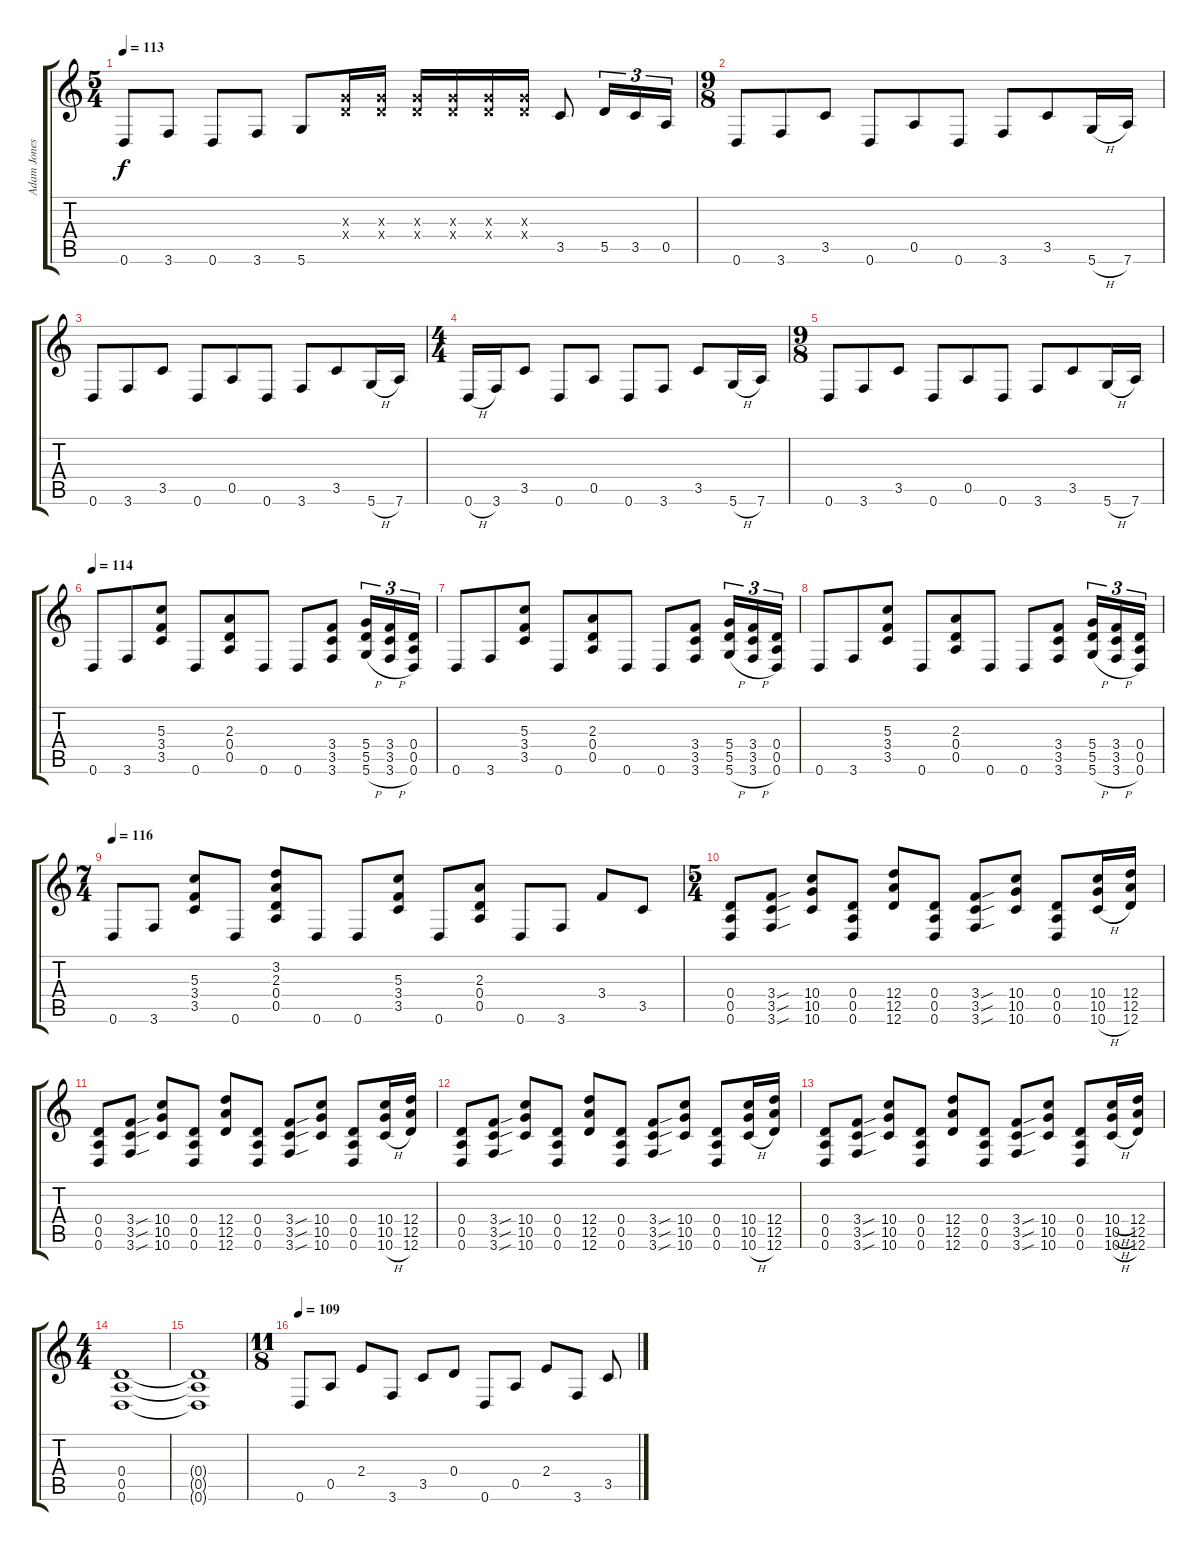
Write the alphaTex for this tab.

\track ("Adam Jones (guitar)" "Adam Jones") {instrument distortionguitar}
\staff {score tabs}
\tuning (E4 B3 G3 D3 A2 D2) {hide}
\ts (5 4)
\tempo 113
\clef g2
\ks c
0.6.8{dy f} 3.6.8 0.6.8 3.6.8 5.6.8 (0.3{x} 0.4{x}).16 (0.3{x} 0.4{x}).16 (0.3{x} 0.4{x}).16 (0.3{x} 0.4{x}).16 (0.3{x} 0.4{x}).16 (0.3{x} 0.4{x}).16 3.5.8 5.5.16{tu (3 2)} 3.5.16{tu (3 2)} 0.5.16{tu (3 2)} |
\ts (9 8)
0.6.8{instrument electricguitarmuted} 3.6.8 3.5.8 0.6.8 0.5.8 0.6.8 3.6.8 3.5.8 5.6{h}.16 7.6.16 |
0.6.8 3.6.8 3.5.8 0.6.8 0.5.8 0.6.8 3.6.8 3.5.8 5.6{h}.16 7.6.16 |
\ts (4 4)
0.6{h}.16 3.6.16 3.5.8 0.6.8 0.5.8 0.6.8 3.6.8 3.5.8 5.6{h}.16 7.6.16 |
\ts (9 8)
0.6.8 3.6.8 3.5.8 0.6.8 0.5.8 0.6.8 3.6.8 3.5.8 5.6{h}.16 7.6.16 |
\tempo 114
0.6.8 3.6.8 (5.3 3.4 3.5).8 0.6.8 (2.3 0.4 0.5).8 0.6.8 0.6.8 (3.4 3.5 3.6).8 (5.4 5.5 5.6{h}).16{tu (3 2)} (3.4 3.5 3.6{h}).16{tu (3 2)} (0.4 0.5 0.6).16{tu (3 2)} |
0.6.8 3.6.8 (5.3 3.4 3.5).8 0.6.8 (2.3 0.4 0.5).8 0.6.8 0.6.8 (3.4 3.5 3.6).8 (5.4 5.5 5.6{h}).16{tu (3 2)} (3.4 3.5 3.6{h}).16{tu (3 2)} (0.4 0.5 0.6).16{tu (3 2)} |
0.6.8 3.6.8 (5.3 3.4 3.5).8 0.6.8 (2.3 0.4 0.5).8 0.6.8 0.6.8 (3.4 3.5 3.6).8 (5.4 5.5 5.6{h}).16{tu (3 2)} (3.4 3.5 3.6{h}).16{tu (3 2)} (0.4 0.5 0.6).16{tu (3 2)} |
\ts (7 4)
\tempo 116
0.6.8 3.6.8 (5.3 3.4 3.5).8 0.6.8 (3.2 2.3 0.4 0.5).8 0.6.8 0.6.8 (5.3 3.4 3.5).8 0.6.8 (2.3 0.4 0.5).8 0.6.8 3.6.8{instrument distortionguitar} 3.4.8{instrument distortionguitar} 3.5.8 |
\ts (5 4)
(0.4 0.5 0.6).8{instrument distortionguitar} (3.4{sou} 3.5{sou} 3.6{sou}).8 (10.4 10.5 10.6).8 (0.4 0.5 0.6).8 (12.4 12.5 12.6).8 (0.4 0.5 0.6).8 (3.4{sou} 3.5{sou} 3.6{sou}).8 (10.4 10.5 10.6).8 (0.4 0.5 0.6).8 (10.4 10.5 10.6{h}).16 (12.4 12.5 12.6).16 |
(0.4 0.5 0.6).8 (3.4{sou} 3.5{sou} 3.6{sou}).8 (10.4 10.5 10.6).8 (0.4 0.5 0.6).8 (12.4 12.5 12.6).8 (0.4 0.5 0.6).8 (3.4{sou} 3.5{sou} 3.6{sou}).8 (10.4 10.5 10.6).8 (0.4 0.5 0.6).8 (10.4 10.5 10.6{h}).16 (12.4 12.5 12.6).16 |
(0.4 0.5 0.6).8 (3.4{sou} 3.5{sou} 3.6{sou}).8 (10.4 10.5 10.6).8 (0.4 0.5 0.6).8 (12.4 12.5 12.6).8 (0.4 0.5 0.6).8 (3.4{sou} 3.5{sou} 3.6{sou}).8 (10.4 10.5 10.6).8 (0.4 0.5 0.6).8 (10.4 10.5 10.6{h}).16 (12.4 12.5 12.6).16 |
(0.4 0.5 0.6).8 (3.4{sou} 3.5{sou} 3.6{sou}).8 (10.4 10.5 10.6).8 (0.4 0.5 0.6).8 (12.4 12.5 12.6).8 (0.4 0.5 0.6).8 (3.4{sou} 3.5{sou} 3.6{sou}).8 (10.4 10.5 10.6).8 (0.4 0.5 0.6).8 (10.4{h} 10.5{h} 10.6{h}).16 (12.4 12.5 12.6).16 |
\ts (4 4)
(0.4 0.5 0.6).1{volume 3} |
(0.4{t} 0.5{t} 0.6{t}).1 |
\ts (11 8)
\tempo 109
0.6.8{volume 10} 0.5.8 2.4.8 3.6.8 3.5.8 0.4.8 0.6.8 0.5.8 2.4.8 3.6.8 3.5.8
